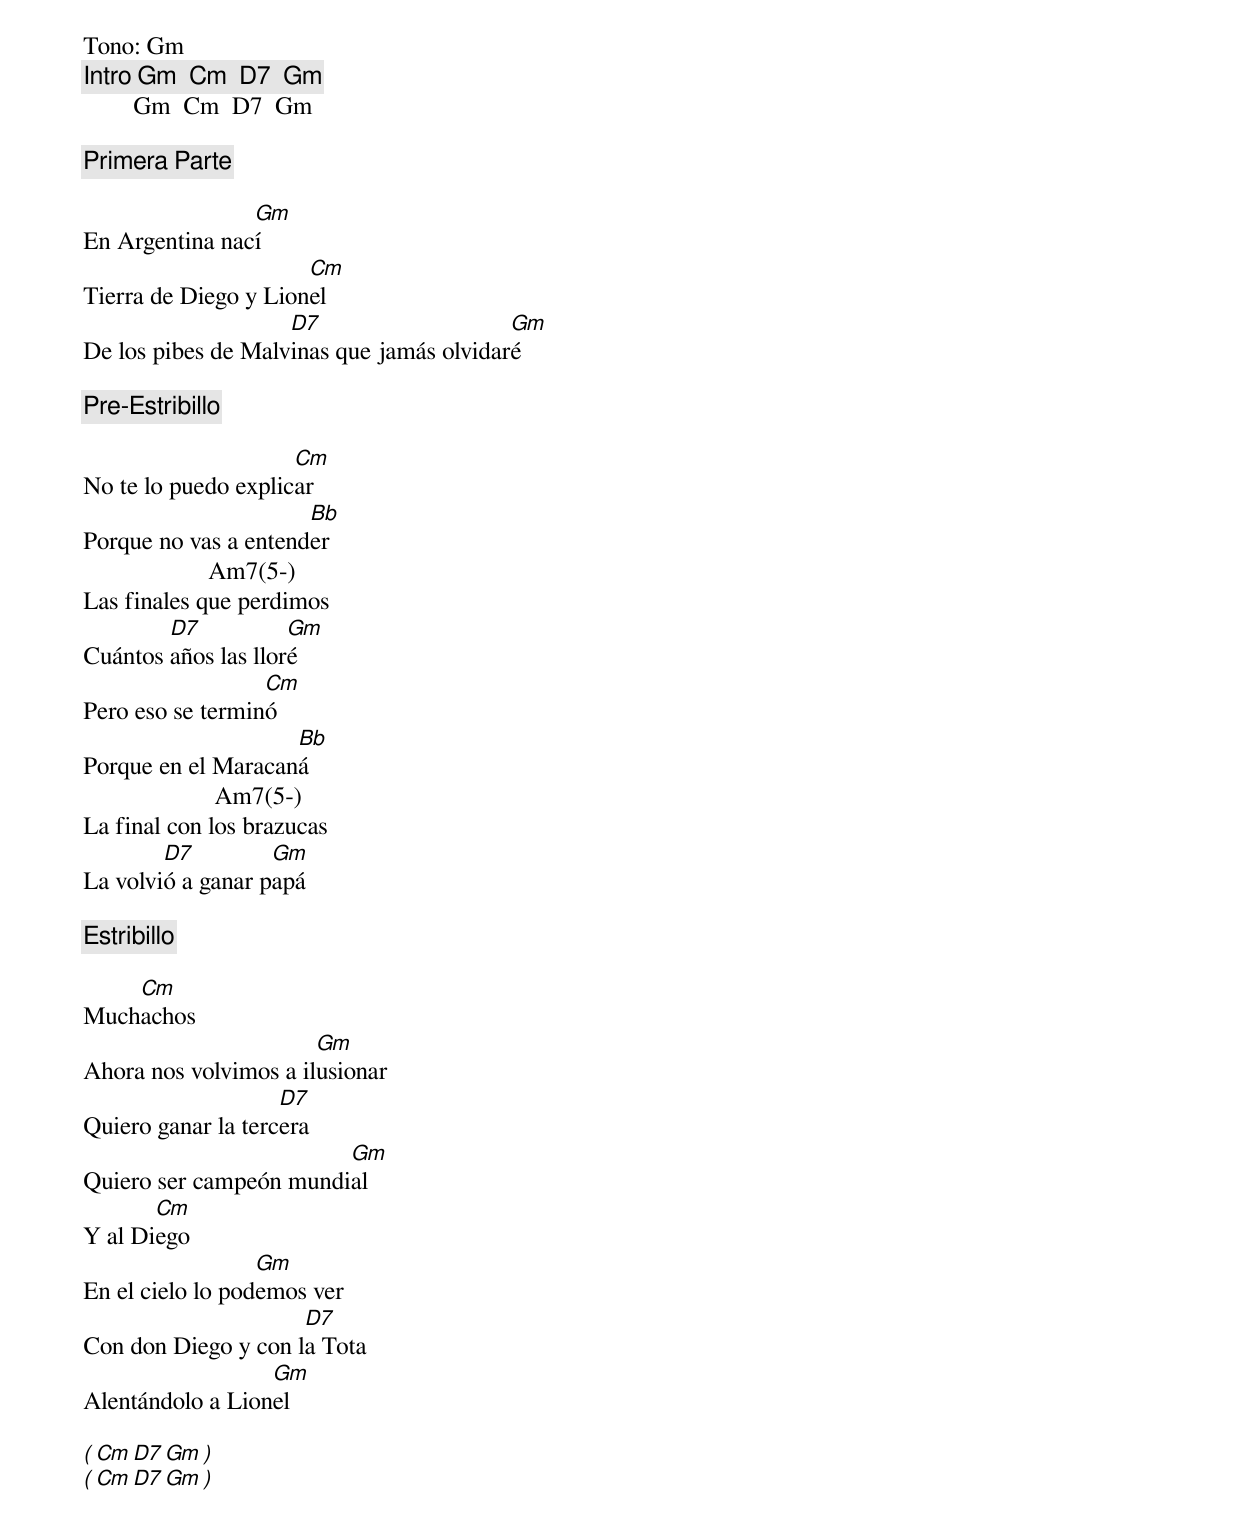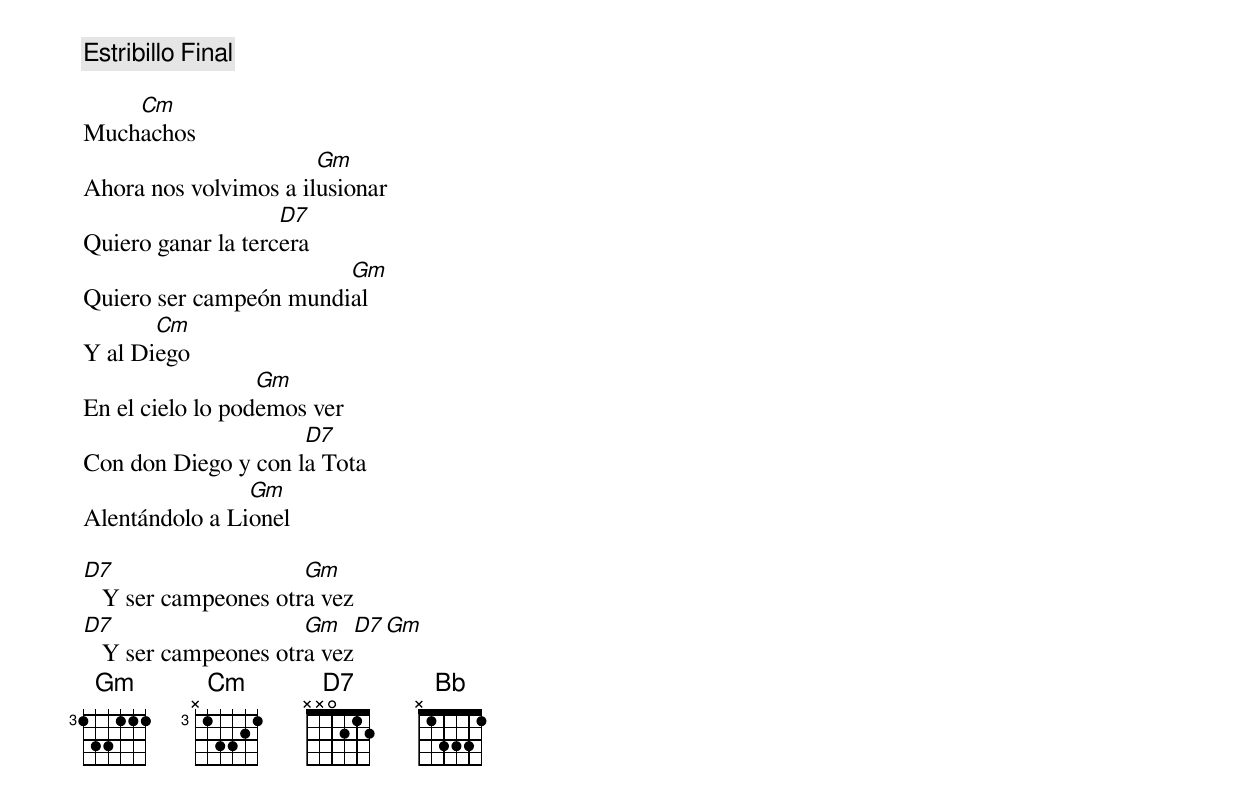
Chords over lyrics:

Tono: Gm
[Intro] Gm  Cm  D7  Gm
        Gm  Cm  D7  Gm

[Primera Parte]

                Gm
En Argentina nací
                      Cm
Tierra de Diego y Lionel
                    D7                    Gm
De los pibes de Malvinas que jamás olvidaré

[Pre-Estribillo]

                     Cm
No te lo puedo explicar
                      Bb
Porque no vas a entender
                    Am7(5-)
Las finales que perdimos
        D7           Gm
Cuántos años las lloré
                  Cm
Pero eso se terminó
                    Bb
Porque en el Maracaná
                     Am7(5-)
La final con los brazucas
        D7         Gm
La volvió a ganar papá

[Estribillo]

    Cm
Muchachos
                       Gm
Ahora nos volvimos a ilusionar
                    D7
Quiero ganar la tercera
                        Gm
Quiero ser campeón mundial
       Cm
Y al Diego
                  Gm
En el cielo lo podemos ver
                     D7
Con don Diego y con la Tota
                  Gm
Alentándolo a Lionel

( Cm  D7  Gm )
( Cm  D7  Gm )

[Estribillo Final]

    Cm
Muchachos
                       Gm
Ahora nos volvimos a ilusionar
                    D7
Quiero ganar la tercera
                        Gm
Quiero ser campeón mundial
       Cm
Y al Diego
                  Gm
En el cielo lo podemos ver
                     D7
Con don Diego y con la Tota
                Gm
Alentándolo a Lionel

D7                    Gm
   Y ser campeones otra vez
D7                    Gm    D7  Gm
   Y ser campeones otra vez
